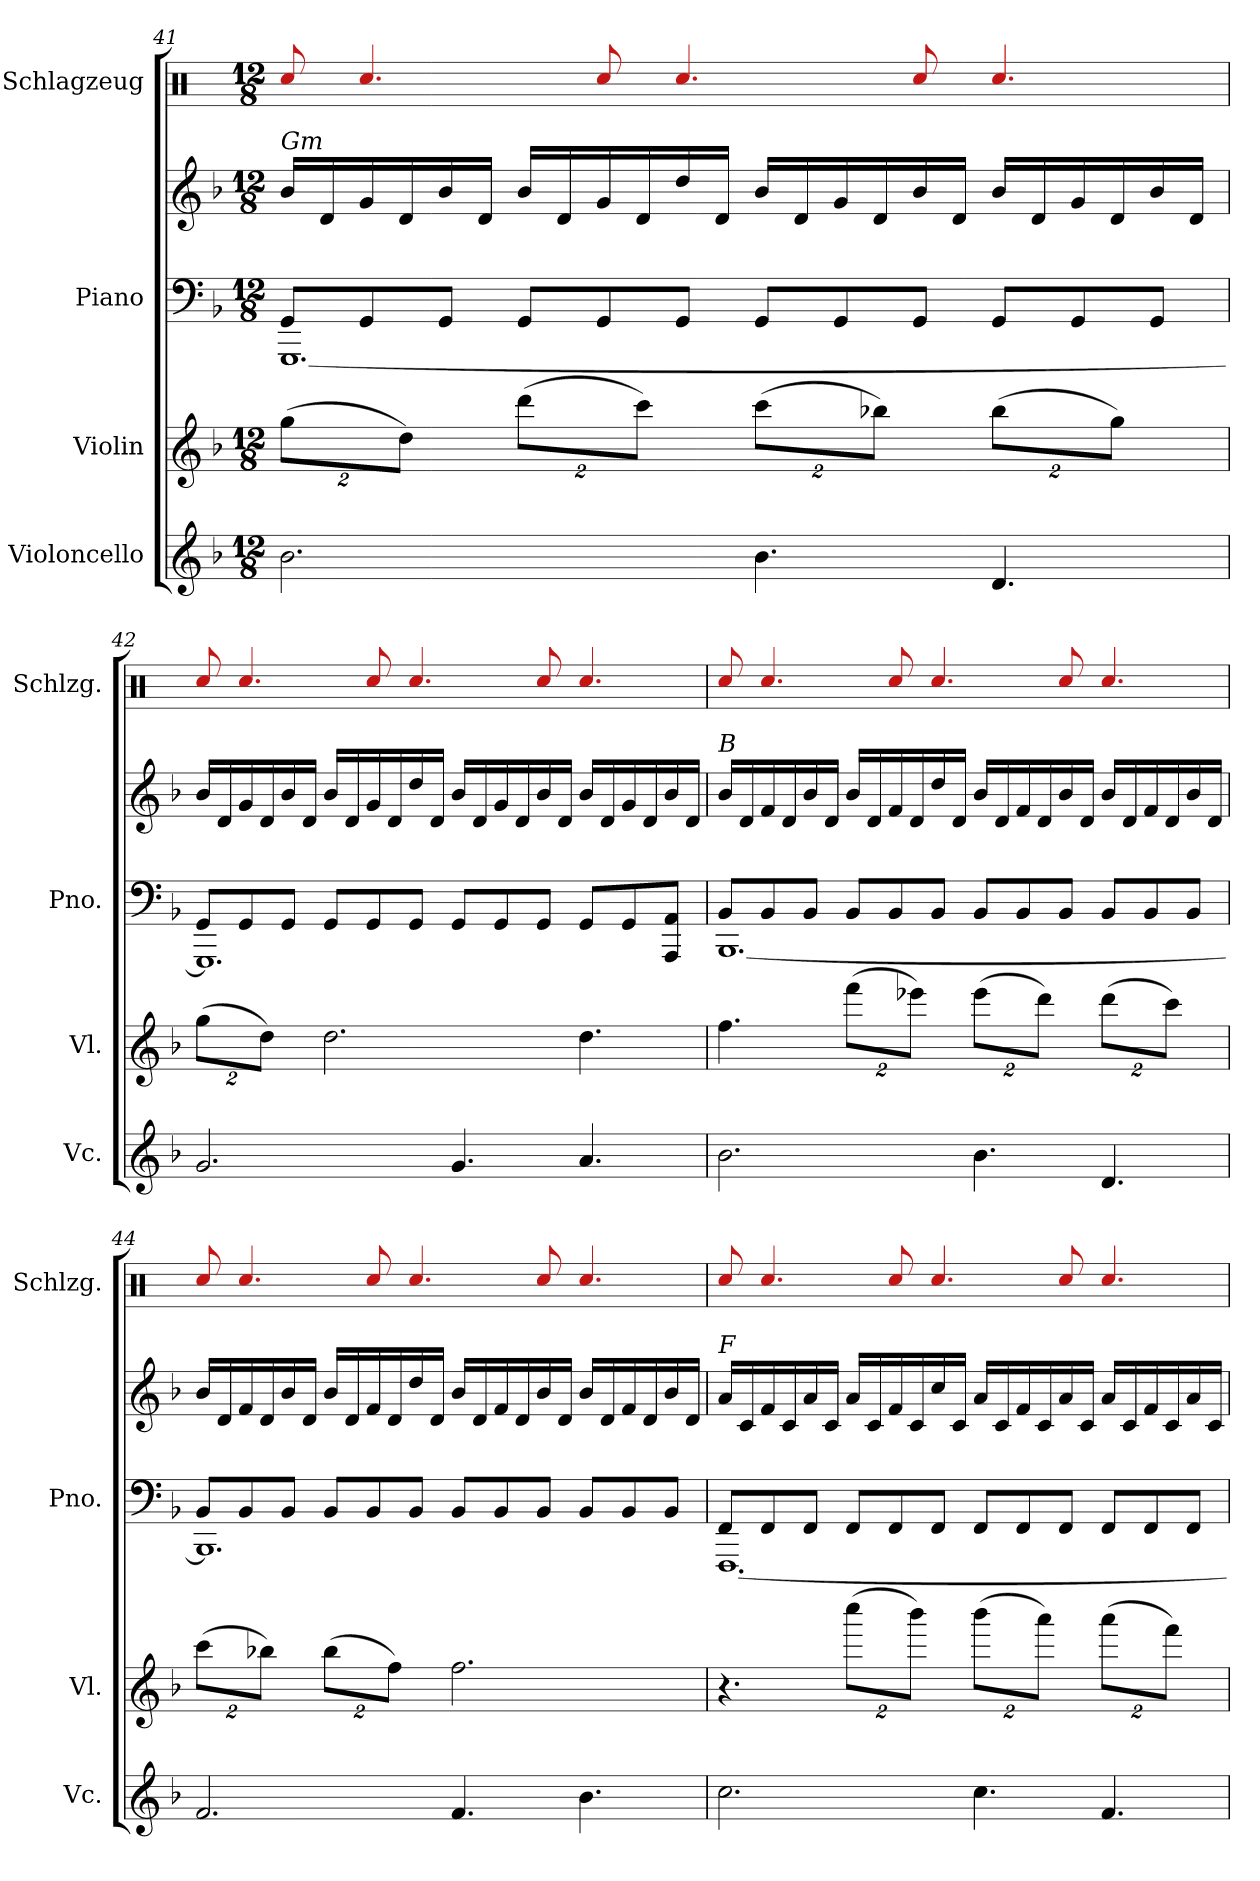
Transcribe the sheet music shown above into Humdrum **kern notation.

**kern	**kern	**kern	**kern	**kern
*part4	*part3	*part2	*part2	*part1
*staff5	*staff4	*staff3	*staff2	*staff1
*I"Violoncello	*I"Violin	*I"Piano	*	*I"Schlagzeug
*I'Vc.	*I'Vl.	*I'Pno.	*	*I'Schlzg.
*clefG2	*clefG2	*clefF4	*clefG2	*clefX
*k[b-]	*k[b-]	*k[b-]	*k[b-]	*k[]
*M12/8	*M12/8	*M12/8	*M12/8	*M12/8
*	*Xbrackettup	*	*	*
=41	=41	=41	=41	=41
*	*	*^	*	*
!	!	!	!	!LO:TX:a:i:t=Gm	!
2.b-\	(>16%3gg\L	8GG/L	[1.GGG	16b-/LL	8cc/
.	.	.	.	16d/	.
.	.	8GG/	.	16g/	4.cc/
.	16%3dd\J)	.	.	16d/	.
.	.	8GG/J	.	16b-/	.
.	.	.	.	16d/JJ	.
.	(>16%3ddd\L	8GG/L	.	16b-/LL	.
.	.	.	.	16d/	.
.	.	8GG/	.	16g/	8cc/
.	16%3ccc\J)	.	.	16d/	.
.	.	8GG/J	.	16dd/	4.cc/
.	.	.	.	16d/JJ	.
4.b-\	(>16%3ccc\L	8GG/L	.	16b-/LL	.
.	.	.	.	16d/	.
.	.	8GG/	.	16g/	.
.	16%3bb-X\J)	.	.	16d/	.
.	.	8GG/J	.	16b-/	8cc/
.	.	.	.	16d/JJ	.
4.d/	(>16%3bb-\L	8GG/L	.	16b-/LL	4.cc/
.	.	.	.	16d/	.
.	.	8GG/	.	16g/	.
.	16%3gg\J)	.	.	16d/	.
.	.	8GG/J	.	16b-/	.
.	.	.	.	16d/JJ	.
=42	=42	=42	=42	=42	=42
2.g/	(>16%3gg\L	8GG/L	1.GGG]	16b-/LL	8cc/
.	.	.	.	16d/	.
.	.	8GG/	.	16g/	4.cc/
.	16%3dd\J)	.	.	16d/	.
.	.	8GG/J	.	16b-/	.
.	.	.	.	16d/JJ	.
.	2.dd\	8GG/L	.	16b-/LL	.
.	.	.	.	16d/	.
.	.	8GG/	.	16g/	8cc/
.	.	.	.	16d/	.
.	.	8GG/J	.	16dd/	4.cc/
.	.	.	.	16d/JJ	.
4.g/	.	8GG/L	.	16b-/LL	.
.	.	.	.	16d/	.
.	.	8GG/	.	16g/	.
.	.	.	.	16d/	.
.	.	8GG/J	.	16b-/	8cc/
.	.	.	.	16d/JJ	.
4.a/	4.dd\	8GG/L	.	16b-/LL	4.cc/
.	.	.	.	16d/	.
.	.	8GG/	.	16g/	.
.	.	.	.	16d/	.
.	.	8AAA/ 8AA/J	.	16b-/	.
.	.	.	.	16d/JJ	.
!!LO:LB:g=z
=43	=43	=43	=43	=43	=43
!	!	!	!	!LO:TX:a:i:t=B	!
2.b-\	4.ff\	8BB-/L	[1.BBB-	16b-/LL	8cc/
.	.	.	.	16d/	.
.	.	8BB-/	.	16f/	4.cc/
.	.	.	.	16d/	.
.	.	8BB-/J	.	16b-/	.
.	.	.	.	16d/JJ	.
.	(>16%3fff\L	8BB-/L	.	16b-/LL	.
.	.	.	.	16d/	.
.	.	8BB-/	.	16f/	8cc/
.	16%3eee-X\J)	.	.	16d/	.
.	.	8BB-/J	.	16dd/	4.cc/
.	.	.	.	16d/JJ	.
4.b-\	(>16%3eee-\L	8BB-/L	.	16b-/LL	.
.	.	.	.	16d/	.
.	.	8BB-/	.	16f/	.
.	16%3ddd\J)	.	.	16d/	.
.	.	8BB-/J	.	16b-/	8cc/
.	.	.	.	16d/JJ	.
4.d/	(>16%3ddd\L	8BB-/L	.	16b-/LL	4.cc/
.	.	.	.	16d/	.
.	.	8BB-/	.	16f/	.
.	16%3ccc\J)	.	.	16d/	.
.	.	8BB-/J	.	16b-/	.
.	.	.	.	16d/JJ	.
=44	=44	=44	=44	=44	=44
2.f/	(>16%3ccc\L	8BB-/L	1.BBB-]	16b-/LL	8cc/
.	.	.	.	16d/	.
.	.	8BB-/	.	16f/	4.cc/
.	16%3bb-X\J)	.	.	16d/	.
.	.	8BB-/J	.	16b-/	.
.	.	.	.	16d/JJ	.
.	(>16%3bb-\L	8BB-/L	.	16b-/LL	.
.	.	.	.	16d/	.
.	.	8BB-/	.	16f/	8cc/
.	16%3ff\J)	.	.	16d/	.
.	.	8BB-/J	.	16dd/	4.cc/
.	.	.	.	16d/JJ	.
4.f/	2.ff\	8BB-/L	.	16b-/LL	.
.	.	.	.	16d/	.
.	.	8BB-/	.	16f/	.
.	.	.	.	16d/	.
.	.	8BB-/J	.	16b-/	8cc/
.	.	.	.	16d/JJ	.
4.b-\	.	8BB-/L	.	16b-/LL	4.cc/
.	.	.	.	16d/	.
.	.	8BB-/	.	16f/	.
.	.	.	.	16d/	.
.	.	8BB-/J	.	16b-/	.
.	.	.	.	16d/JJ	.
=45	=45	=45	=45	=45	=45
!	!	!	!	!LO:TX:a:i:t=F	!
2.cc\	4.r	8FF/L	[1.FFF	16a/LL	8cc/
.	.	.	.	16c/	.
.	.	8FF/	.	16f/	4.cc/
.	.	.	.	16c/	.
.	.	8FF/J	.	16a/	.
.	.	.	.	16c/JJ	.
.	(>16%3cccc\L	8FF/L	.	16a/LL	.
.	.	.	.	16c/	.
.	.	8FF/	.	16f/	8cc/
.	16%3bbb-\J)	.	.	16c/	.
.	.	8FF/J	.	16cc/	4.cc/
.	.	.	.	16c/JJ	.
4.cc\	(>16%3bbb-\L	8FF/L	.	16a/LL	.
.	.	.	.	16c/	.
.	.	8FF/	.	16f/	.
.	16%3aaa\J)	.	.	16c/	.
.	.	8FF/J	.	16a/	8cc/
.	.	.	.	16c/JJ	.
4.f/	(>16%3aaa\L	8FF/L	.	16a/LL	4.cc/
.	.	.	.	16c/	.
.	.	8FF/	.	16f/	.
.	16%3fff\J)	.	.	16c/	.
.	.	8FF/J	.	16a/	.
.	.	.	.	16c/JJ	.
*	*	*v	*v	*	*
=	=	=	=	=
*-	*-	*-	*-	*-
